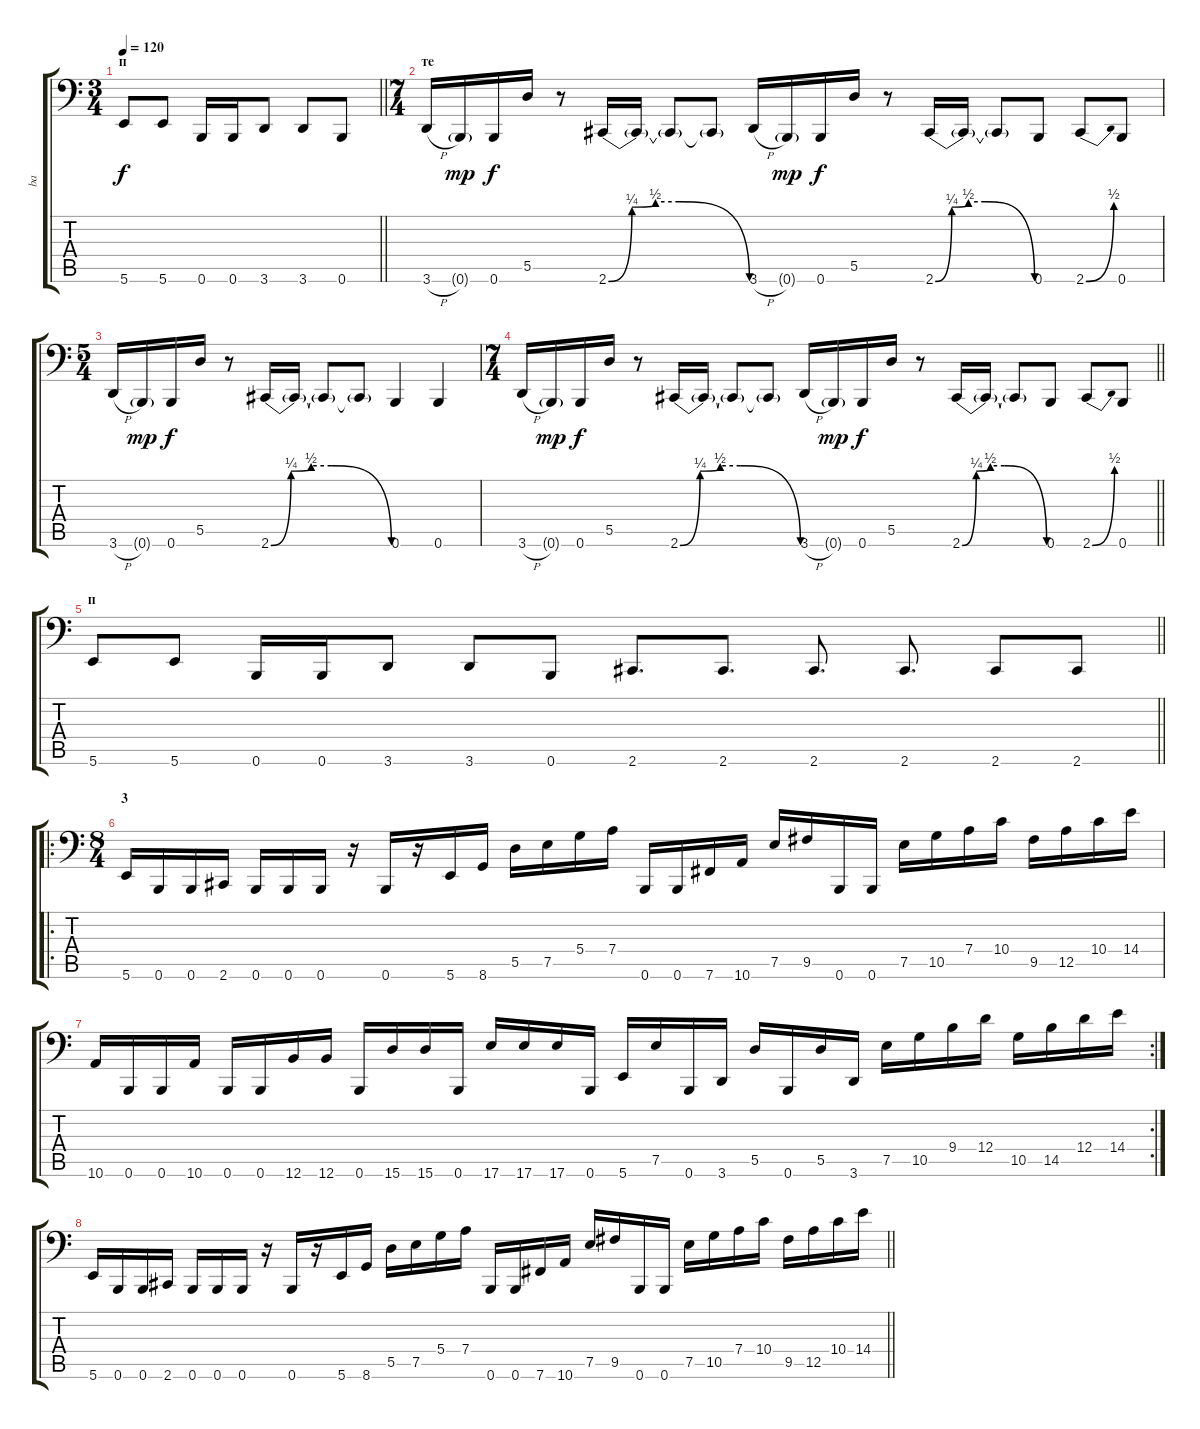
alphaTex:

\track ("ba" "ba") {instrument electricbassfinger}
\staff {score tabs}
\tuning (E3 B2 G2 D2 A1 B0) {hide}
\ts (3 4)
\section ("" "п")
\tempo 120
\clef f4
\barLineRight lightlight
\ks c
5.6.8{dy f} 5.6.8 0.6.16 0.6.16 3.6.8 3.6.8 0.6.8 |
\ts (7 4)
\section ("" "те")
3.6{h}.16 0.6{g}.16{dy mp} 0.6.16{dy f} 5.5.16 r.8 2.6{be (custom 0 0 10 1 20 2 30 2 60 0)}.16 2.6{t}.16 2.6{t}.8 2.6{t}.8 3.6{h}.16 0.6{g}.16{dy mp} 0.6.16{dy f} 5.5.16 r.8 2.6{be (custom 0 0 10 1 20 2 30 2 60 0)}.16 2.6{t}.16 2.6{t}.8 0.6.8 2.6{be (bend 0 0 60 2)}.8 0.6.8 |
\ts (5 4)
3.6{h}.16 0.6{g}.16{dy mp} 0.6.16{dy f} 5.5.16 r.8 2.6{be (custom 0 0 10 1 20 2 30 2 60 0)}.16 2.6{t}.16 2.6{t}.8 2.6{t}.8 0.6.4 0.6.4 |
\ts (7 4)
\barLineRight lightlight
3.6{h}.16 0.6{g}.16{dy mp} 0.6.16{dy f} 5.5.16 r.8 2.6{be (custom 0 0 10 1 20 2 30 2 60 0)}.16 2.6{t}.16 2.6{t}.8 2.6{t}.8 3.6{h}.16 0.6{g}.16{dy mp} 0.6.16{dy f} 5.5.16 r.8 2.6{be (custom 0 0 10 1 20 2 30 2 60 0)}.16 2.6{t}.16 2.6{t}.8 0.6.8 2.6{be (bend 0 0 60 2)}.8 0.6.8 |
\section ("" "п")
\barLineRight lightlight
5.6.8 5.6.8 0.6.16 0.6.16 3.6.8 3.6.8 0.6.8 2.6.8{d} 2.6.8{d} 2.6.8{d} 2.6.8{d} 2.6.8 2.6.8 |
\ro
\ts (8 4)
\section ("" "3")
5.6.16 0.6.16 0.6.16 2.6.16 0.6.16 0.6.16 0.6.16 r.16 0.6.16 r.16 5.6.16 8.6.16 5.5.16 7.5.16 5.4.16 7.4.16 0.6.16 0.6.16 7.6.16 10.6.16 7.5.16 9.5.16 0.6.16 0.6.16 7.5.16 10.5.16 7.4.16 10.4.16 9.5.16 12.5.16 10.4.16 14.4.16 |
\rc 2
10.6.16 0.6.16 0.6.16 10.6.16 0.6.16 0.6.16 12.6.16 12.6.16 0.6.16 15.6.16 15.6.16 0.6.16 17.6.16 17.6.16 17.6.16 0.6.16 5.6.16 7.5.16 0.6.16 3.6.16 5.5.16 0.6.16 5.5.16 3.6.16 7.5.16 10.5.16 9.4.16 12.4.16 10.5.16 14.5.16 12.4.16 14.4.16 |
\barLineRight lightlight
5.6.16 0.6.16 0.6.16 2.6.16 0.6.16 0.6.16 0.6.16 r.16 0.6.16 r.16 5.6.16 8.6.16 5.5.16 7.5.16 5.4.16 7.4.16 0.6.16 0.6.16 7.6.16 10.6.16 7.5.16 9.5.16 0.6.16 0.6.16 7.5.16 10.5.16 7.4.16 10.4.16 9.5.16 12.5.16 10.4.16 14.4.16
